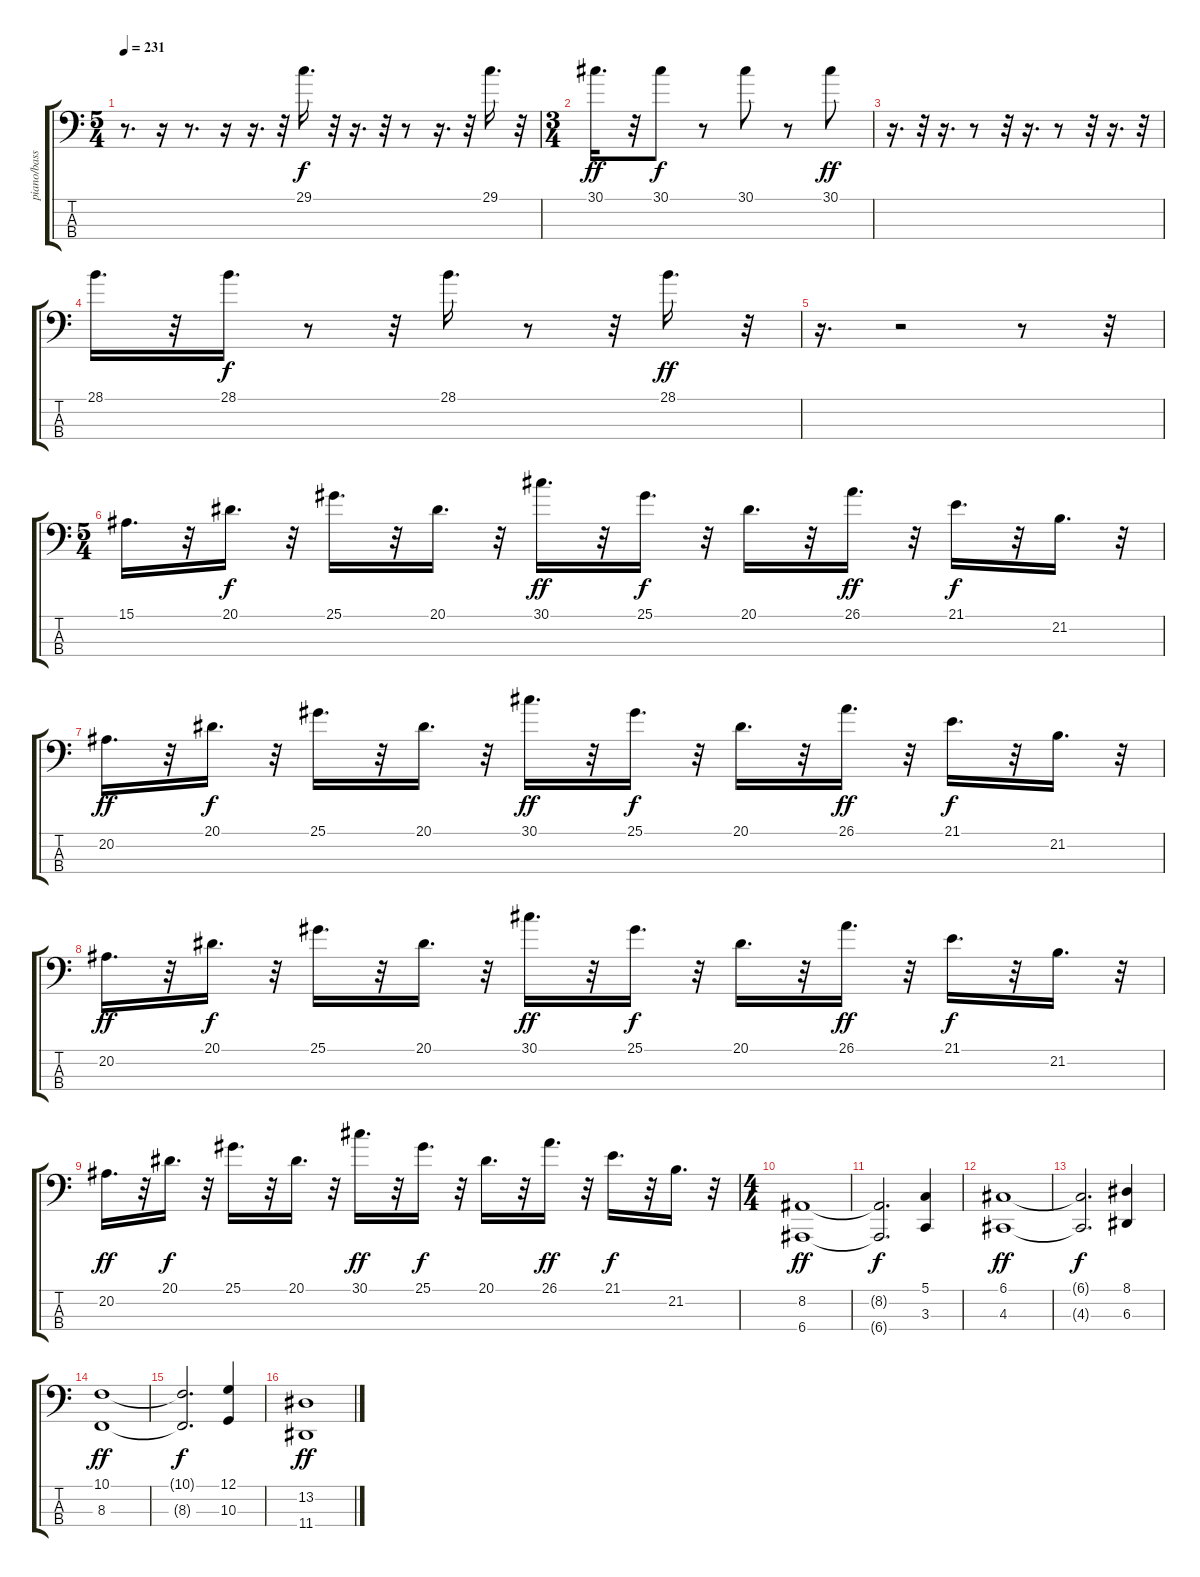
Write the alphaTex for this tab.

\track ("piano/bass          " "piano/bass") {instrument percussiveorgan}
\staff {score tabs}
\tuning (G2 D2 A1 E1) {hide}
\ts (5 4)
\tempo 231
\clef f4
\ks c
r.8{d dy f} r.16 r.8{d} r.16 r.16{d} r.32 29.1.16{d} r.32 r.16{d} r.32 r.8 r.16{d} r.32 29.1.16{d} r.32 |
\ts (3 4)
30.1.16{d dy ff} r.32 30.1.8{dy f} r.8 30.1.8 r.8 30.1.8{dy ff} |
r.16{d} r.32 r.16{d} r.8 r.32 r.16{d} r.8 r.32 r.16{d} r.32 |
28.1.16{d} r.32 28.1.16{d dy f} r.8 r.32 28.1.16{d} r.8 r.32 28.1.16{d dy ff} r.32 |
r.16{d} r.2 r.8 r.32 |
\ts (5 4)
15.1.16{d} r.32 20.1.16{d dy f} r.32 25.1.16{d} r.32 20.1.16{d} r.32 30.1.16{d dy ff} r.32 25.1.16{d dy f} r.32 20.1.16{d} r.32 26.1.16{d dy ff} r.32 21.1.16{d dy f} r.32 21.2.16{d} r.32 |
20.2.16{d dy ff} r.32 20.1.16{d dy f} r.32 25.1.16{d} r.32 20.1.16{d} r.32 30.1.16{d dy ff} r.32 25.1.16{d dy f} r.32 20.1.16{d} r.32 26.1.16{d dy ff} r.32 21.1.16{d dy f} r.32 21.2.16{d} r.32 |
20.2.16{d dy ff} r.32 20.1.16{d dy f} r.32 25.1.16{d} r.32 20.1.16{d} r.32 30.1.16{d dy ff} r.32 25.1.16{d dy f} r.32 20.1.16{d} r.32 26.1.16{d dy ff} r.32 21.1.16{d dy f} r.32 21.2.16{d} r.32 |
20.2.16{d dy ff} r.32 20.1.16{d dy f} r.32 25.1.16{d} r.32 20.1.16{d} r.32 30.1.16{d dy ff} r.32 25.1.16{d dy f} r.32 20.1.16{d} r.32 26.1.16{d dy ff} r.32 21.1.16{d dy f} r.32 21.2.16{d} r.32 |
\ts (4 4)
(8.2 6.4).1{dy ff} |
(8.2{t} 6.4{t}).2{d dy f} (5.1 3.3).4 |
(6.1 4.3).1{dy ff} |
(6.1{t} 4.3{t}).2{d dy f} (8.1 6.3).4 |
(10.1 8.3).1{dy ff} |
(10.1{t} 8.3{t}).2{d dy f} (12.1 10.3).4 |
(13.2 11.4).1{dy ff}
